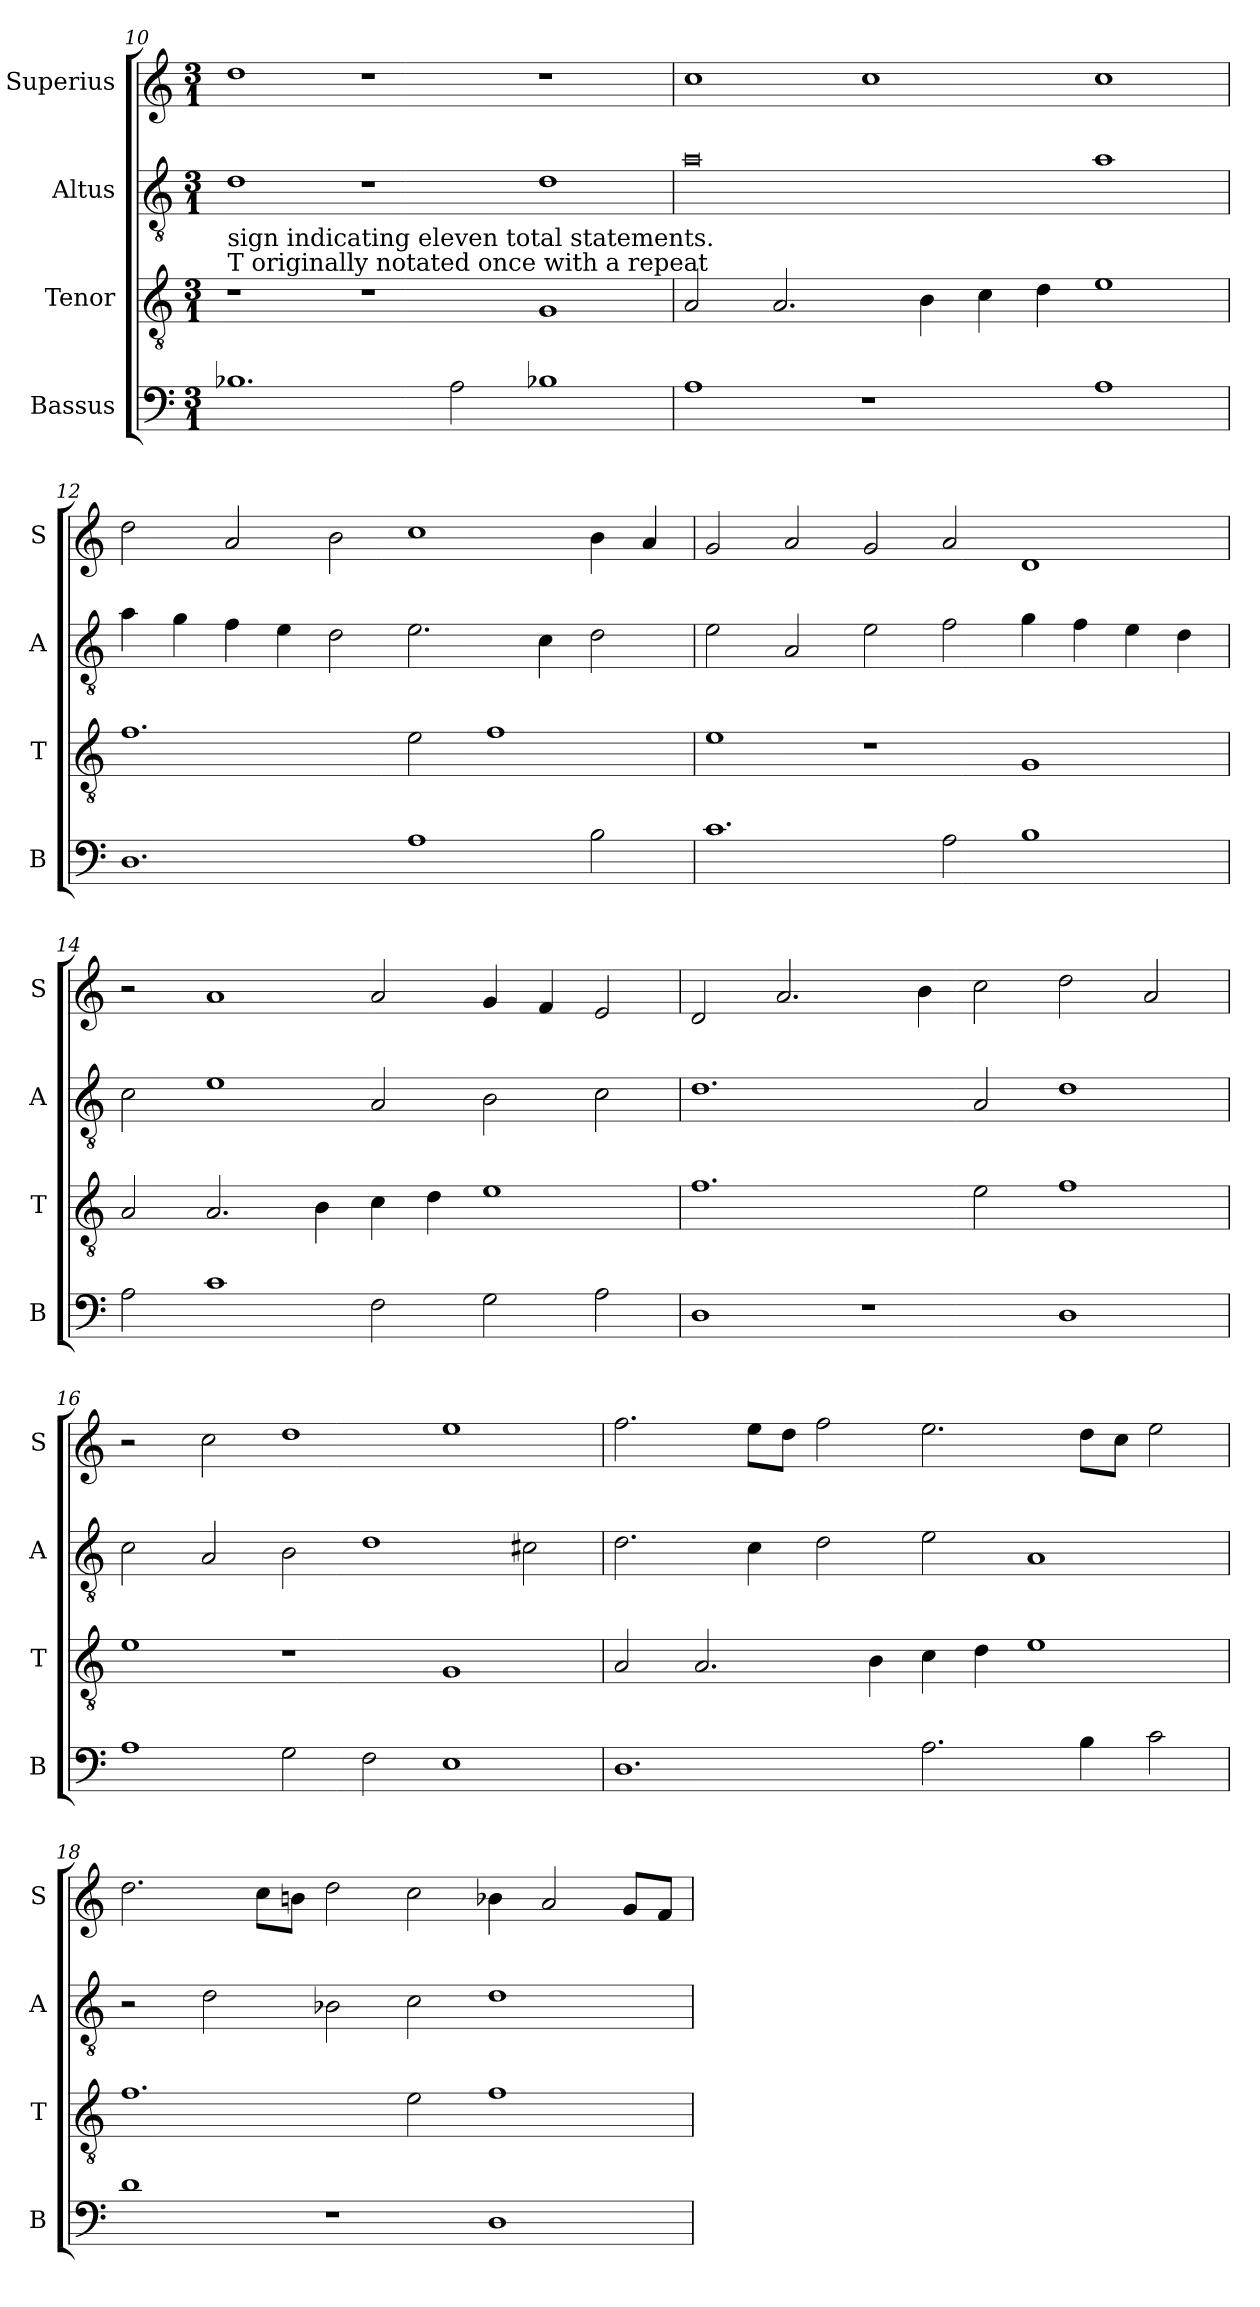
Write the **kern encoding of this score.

**kern	**kern	**kern	**kern
*part4	*part3	*part2	*part1
*staff4	*staff3	*staff2	*staff1
*I"Bassus	*I"Tenor	*I"Altus	*I"Superius
*I'B	*I'T	*I'A	*I'S
*clefF4	*clefGv2	*clefGv2	*clefG2
*k[]	*k[]	*k[]	*k[]
*M3/1	*M3/1	*M3/1	*M3/1
=10	=10	=10	=10
!	!LO:TX:a:t=T originally notated once with a repeat	!	!
!	!LO:TX:a:t=sign indicating eleven total statements.	!	!
1.B-X	1r	1d	1dd
.	1r	1r	1r
2A\	.	.	.
1B-X	1G	1d	1r
=11	=11	=11	=11
1A	2A/	0a	1cc
.	2.A/	.	.
1r	.	.	1cc
.	4B\	.	.
.	4c\	.	.
.	4d\	.	.
1A	1e	1a	1cc
=12	=12	=12	=12
1.D	1.f	4a\	2dd\
.	.	4g\	.
.	.	4f\	2a/
.	.	4e\	.
.	.	2d\	2b\
1A	2e\	2.e\	1cc
.	1f	.	.
.	.	4c\	.
2B\	.	2d\	4b\
.	.	.	4a/
=13	=13	=13	=13
1.c	1e	2e\	2g/
.	.	2A/	2a/
.	1r	2e\	2g/
2A\	.	2f\	2a/
1B	1G	4g\	1d
.	.	4f\	.
.	.	4e\	.
.	.	4d\	.
=14	=14	=14	=14
2A\	2A/	2c\	2r
1c	2.A/	1e	1a
.	4B\	.	.
2F\	4c\	2A/	2a/
.	4d\	.	.
2G\	1e	2B\	4g/
.	.	.	4f/
2A\	.	2c\	2e/
=15	=15	=15	=15
1D	1.f	1.d	2d/
.	.	.	2.a/
1r	.	.	.
.	.	.	4b\
.	2e\	2A/	2cc\
1D	1f	1d	2dd\
.	.	.	2a/
=16	=16	=16	=16
1A	1e	2c\	2r
.	.	2A/	2cc\
2G\	1r	2B\	1dd
2F\	.	1d	.
1E	1G	.	1ee
.	.	2c#X\	.
=17	=17	=17	=17
1.D	2A/	2.d\	2.ff\
.	2.A/	.	.
.	.	4c\	8ee\L
.	.	.	8dd\J
.	.	2d\	2ff\
.	4B\	.	.
2.A\	4c\	2e\	2.ee\
.	4d\	.	.
.	1e	1A	.
4B\	.	.	8dd\L
.	.	.	8cc\J
2c\	.	.	2ee\
=18	=18	=18	=18
1d	1.f	2r	2.dd\
.	.	2d\	.
.	.	.	8cc\L
.	.	.	8bn\J
1r	.	2B-X\	2dd\
.	2e\	2c\	2cc\
1D	1f	1d	4b-X\
.	.	.	2a/
.	.	.	8g/L
.	.	.	8f/J
=	=	=	=
*-	*-	*-	*-
